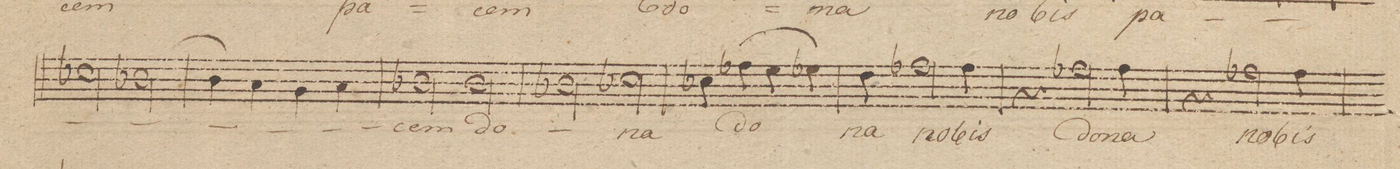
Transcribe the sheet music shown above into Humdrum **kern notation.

**kern	**text	**dynam
*I"Tenore Solo	*	*
*clefC4	*	*
*k[cnfngn]	*	*
*met(c|)	*	*
*M2/2	*	*
2B-X\	.	.
[2A-X\	.	.
=208	=208	=208
4A-\]	.	.
4G\	.	.
4F\	.	.
4G\	.	.
=209	=209	=209
2A-X\	-cem	.
2A-\	do-	.
=210	=210	=210
2A-X\	.	.
2B-X\	-na	.
=211	=211	=211
4B-X\	.	.
(4e-X\	do-	.
4d\	.	.
4d-X\)	.	.
=212	=212	=212
4c\	-na	.
2e-X\	no-	.
4e-\	-bis	.
=213	=213	=213
4r	.	.
2e-X\	do-	.
4e-\	-na	.
=214	=214	=214
4r	.	.
2e-X\	no-	.
4e-\	-bis	.
=215	=215	=215
*-	*-	*-
